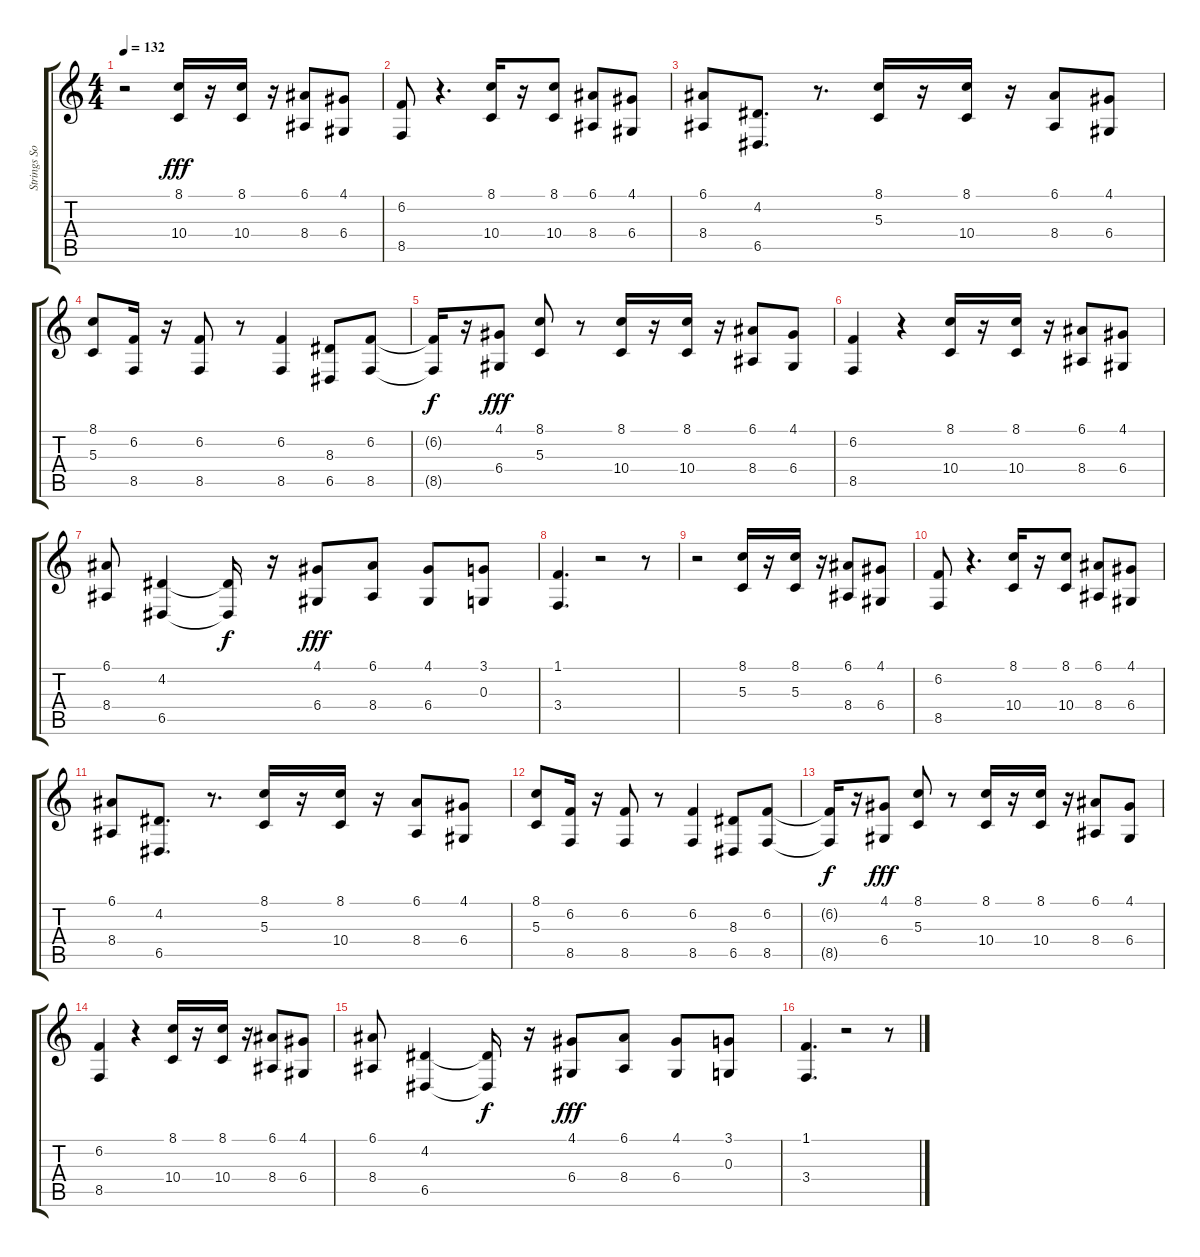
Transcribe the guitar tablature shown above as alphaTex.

\track ("Strings Solo" "Strings So") {instrument stringensemble1}
\staff {score tabs}
\tuning (E4 B3 G3 D3 A2 E2) {hide}
\ts (4 4)
\tempo 132
\clef g2
\ks c
r.2{dy fff} (8.1 10.4).16 r.16 (8.1 10.4).16 r.16 (6.1 8.4).8 (4.1 6.4).8 |
(6.2 8.5).8 r.4{d} (8.1 10.4).16 r.16 (8.1 10.4).8 (6.1 8.4).8 (4.1 6.4).8 |
(6.1 8.4).8 (4.2 6.5).8{d} r.8{d} (8.1 5.3).16 r.16 (8.1 10.4).16 r.16 (6.1 8.4).8 (4.1 6.4).8 |
(8.1 5.3).8 (6.2 8.5).16 r.16 (6.2 8.5).8 r.8 (6.2 8.5).4 (8.3 6.5).8 (6.2 8.5).8 |
(6.2{t} 8.5{t}).16{dy f} r.16 (4.1 6.4).8{dy fff} (8.1 5.3).8 r.8 (8.1 10.4).16 r.16 (8.1 10.4).16 r.16 (6.1 8.4).8 (4.1 6.4).8 |
(6.2 8.5).4 r.4 (8.1 10.4).16 r.16 (8.1 10.4).16 r.16 (6.1 8.4).8 (4.1 6.4).8 |
(6.1 8.4).8 (4.2 6.5).4 (4.2{t} 6.5{t}).16{dy f} r.16 (4.1 6.4).8{dy fff} (6.1 8.4).8 (4.1 6.4).8 (3.1 0.3).8 |
(1.1 3.4).4{d} r.2 r.8 |
r.2 (8.1 5.3).16 r.16 (8.1 5.3).16 r.16 (6.1 8.4).8 (4.1 6.4).8 |
(6.2 8.5).8 r.4{d} (8.1 10.4).16 r.16 (8.1 10.4).8 (6.1 8.4).8 (4.1 6.4).8 |
(6.1 8.4).8 (4.2 6.5).8{d} r.8{d} (8.1 5.3).16 r.16 (8.1 10.4).16 r.16 (6.1 8.4).8 (4.1 6.4).8 |
(8.1 5.3).8 (6.2 8.5).16 r.16 (6.2 8.5).8 r.8 (6.2 8.5).4 (8.3 6.5).8 (6.2 8.5).8 |
(6.2{t} 8.5{t}).16{dy f} r.16 (4.1 6.4).8{dy fff} (8.1 5.3).8 r.8 (8.1 10.4).16 r.16 (8.1 10.4).16 r.16 (6.1 8.4).8 (4.1 6.4).8 |
(6.2 8.5).4 r.4 (8.1 10.4).16 r.16 (8.1 10.4).16 r.16 (6.1 8.4).8 (4.1 6.4).8 |
(6.1 8.4).8 (4.2 6.5).4 (4.2{t} 6.5{t}).16{dy f} r.16 (4.1 6.4).8{dy fff} (6.1 8.4).8 (4.1 6.4).8 (3.1 0.3).8 |
(1.1 3.4).4{d} r.2 r.8
